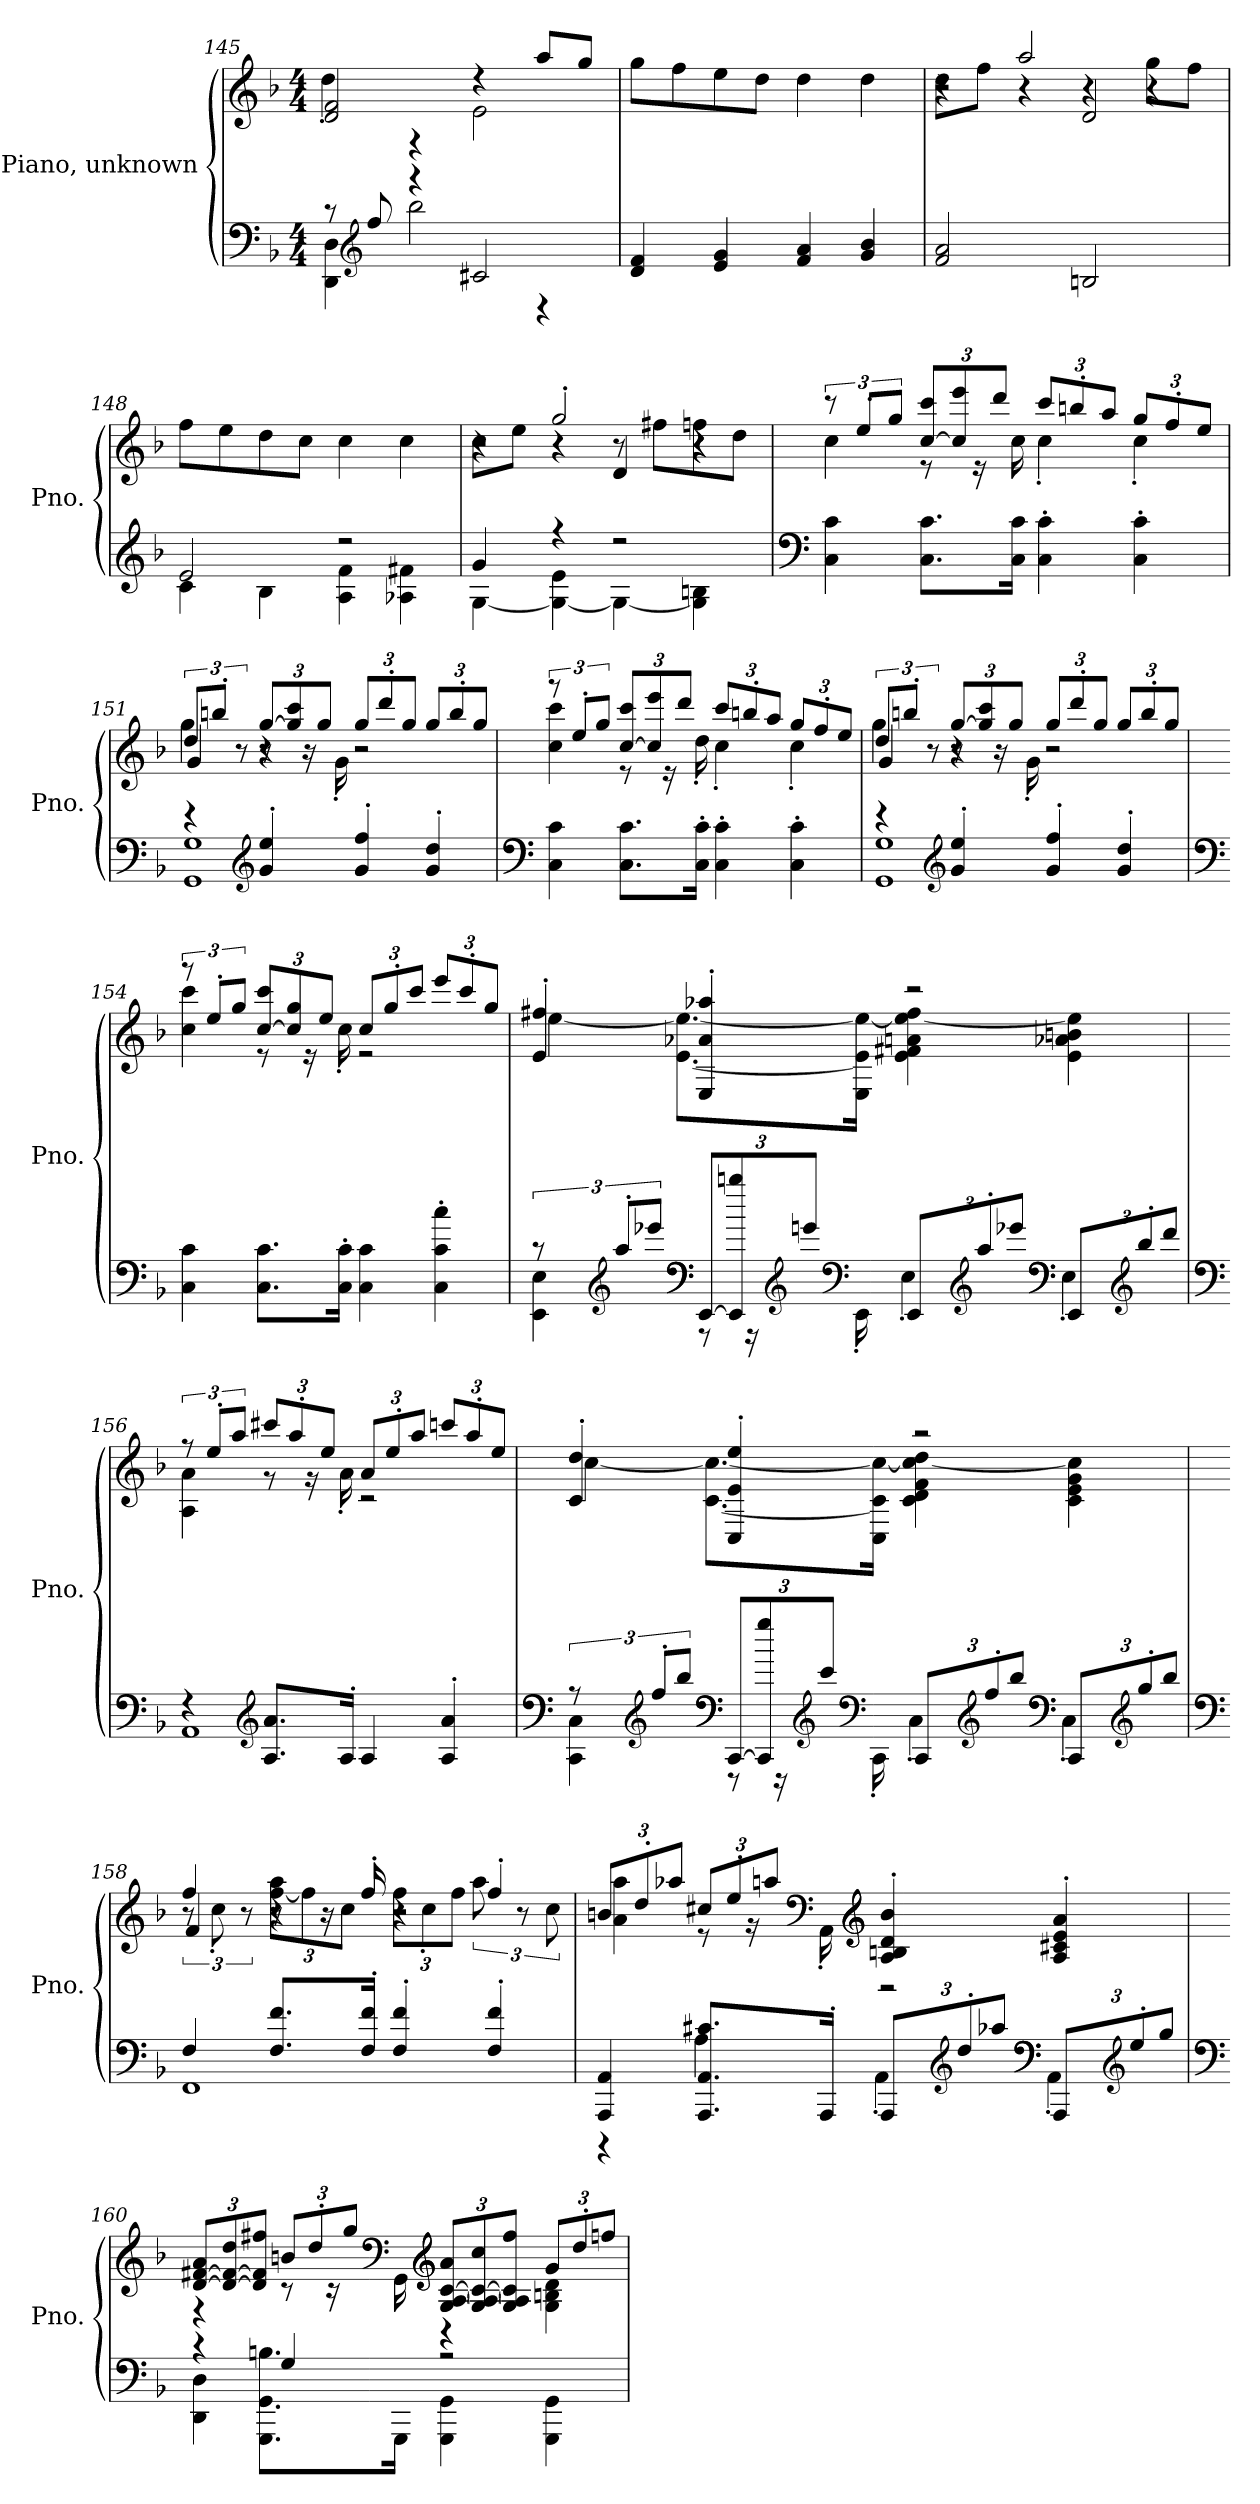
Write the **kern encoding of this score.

**kern	**kern
*part1	*part1
*staff2	*staff1
*I"Piano, unknown	*
*I'Pno.	*
*clefF4	*clefG2
*k[b-]	*k[b-]
*M4/4	*M4/4
=145	=145
*^	*^
8r	4DD\ 4D\	2d/ 2f/	4dd'\
*clefG2	*	*	*
8ff/	.	.	.
4r	2bb-\	.	4r
2c#X/	.	4r	2e\
.	4r	8aa/L	.
.	.	8gg/J	.
*v	*v	*	*
*	*v	*v
=146	=146
4d/ 4f/	8gg\L
.	8ff\
4e/ 4g/	8ee\
.	8dd\J
4f/ 4a/	4dd\
4g/ 4b-/	4dd\
!!LO:LB:g=z
=147	=147
*	*^
*	*	*^
2f/ 2a/	4r	8dd\L	2r
.	.	8ff\J	.
.	2aa/	4r	.
2Bn/	.	4r	2d/
.	4r	8gg\L	.
.	.	8ff\J	.
*	*v	*v	*v
=148	=148
*^	*
2e/	4c\	8ff\L
.	.	8ee\
.	4B-\	8dd\
.	.	8cc\J
2r	4A\ 4f\	4cc\
.	4A-X\ 4f#X\	4cc\
=149	=149	=149
*	*	*^
*	*	*	*^
4g/	[4G\	4r	8cc\L	2r
.	.	.	8ee\J	.
4r	4G\_ 4e\	2gg'/	4r	.
2r	4G\_	.	8r	4d/
.	.	.	8ff#X\L	.
.	4G\] 4Bn\	4r	8ffn\	4r
.	.	.	8dd\J	.
*v	*v	*	*	*
*	*v	*v	*v
=150	=150
*clefF4	*
*	*^
4C\ 4c\	12r	4cc\
.	12ee'/L	.
.	12gg/J	.
*	*Xbrackettup	*
8.C\ 8.c\L	[12cc/ 12ccc/L	8r
.	12cc/] 12eee/	.
.	.	16r
.	12ddd/J	.
16C\ 16c\Jk	.	16cc\
4C\' 4c\'	12ccc/L	4cc'\
.	12bbn'/	.
.	12aa/J	.
4C\' 4c\'	12gg/L	4cc'\
.	12ff'/	.
.	12ee/J	.
*	*v	*v
!!LO:LB:g=z
=151	=151
*^	*
*	*	*brackettup
*	*	*^
*	*	*	*^
4r	1GG 1G	12dd/L	4gg\	4g/
.	.	12bbn'/J	.	.
.	.	12r	.	.
*clefG2	*	*	*	*
*	*	*Xbrackettup	*	*
4g/' 4ee/'	.	[12gg/L	8r	4r
.	.	12gg/] 12ccc/	.	.
.	.	.	16r	.
.	.	12gg/J	.	.
.	.	.	16g'\	.
4g/' 4ff/'	.	12gg/L	2r	2r
.	.	12ddd'/	.	.
.	.	12gg/J	.	.
4g/' 4dd/'	.	12gg/L	.	.
.	.	12bb'/	.	.
.	.	12gg/J	.	.
*v	*v	*	*	*
*	*v	*v	*v
=152	=152
*clefF4	*
*	*brackettup
*	*^
4C\ 4c\	12r	4cc\ 4ccc\
.	12ee'/L	.
.	12gg/J	.
*	*Xbrackettup	*
8.C\ 8.c\L	[12cc/ 12ccc/L	8r
.	12cc/] 12eee/	.
.	.	16r
.	12ddd/J	.
16C\' 16c\'Jk	.	16dd'\
4C\' 4c\'	12ccc/L	4cc'\
.	12bbn'/	.
.	12aa/J	.
4C\' 4c\'	12gg/L	4cc'\
.	12ff'/	.
.	12ee/J	.
*	*v	*v
!!LO:LB:g=z
=153	=153
*^	*
*	*	*brackettup
*	*	*^
*	*	*	*^
4r	1GG 1G	12dd/L	4gg\	4g/
.	.	12bbn'/J	.	.
.	.	12r	.	.
*clefG2	*	*	*	*
*	*	*Xbrackettup	*	*
4g/' 4ee/'	.	[12gg/L	8r	4r
.	.	12gg/] 12ccc/	.	.
.	.	.	16r	.
.	.	12gg/J	.	.
.	.	.	16g'\	.
4g/' 4ff/'	.	12gg/L	2r	2r
.	.	12ddd'/	.	.
.	.	12gg/J	.	.
4g/' 4dd/'	.	12gg/L	.	.
.	.	12bb'/	.	.
.	.	12gg/J	.	.
*v	*v	*	*	*
*	*v	*v	*v
=154	=154
*clefF4	*
*	*brackettup
*	*^
4C\ 4c\	12r	4cc\ 4ccc\
.	12ee'/L	.
.	12gg/J	.
*	*Xbrackettup	*
8.C\ 8.c\L	[12cc/ 12ccc/L	8r
.	12cc/] 12gg/	.
.	.	16r
.	12ee/J	.
16C\' 16c\'Jk	.	16cc'\
4C\ 4c\	12cc/L	2r
.	12gg'/	.
.	12ccc/J	.
4C\' 4c\' 4cc\'	12eee/L	.
.	12ccc'/	.
.	12gg/J	.
!!LO:LB:g=z	!!
=155	=155	=155
*^	*	*
12r	4EE\ 4E\	4e/' 4ff#X/'	[4ee\
*clefG2	*	*	*
12aa'/L	.	.	.
12eee-X/J	.	.	.
*clefF4	*	*	*
*Xbrackettup	*	*	*
[12EE/L	8r	4E/' 4a-X/' 4aa-X/'	[8.e\ 8.ee\_L
12EE/] 12bbn/	.	.	.
.	16r	.	.
*clefG2	*	*	*
12eeen/J	.	.	.
*clefF4	*	*	*
.	16EE'\	.	16E\ 16e\] 16ee\_Jk
12EE/L	4E'\	2r	4e\ 4f#X\ 4an\ 4ee\_ 4ff#\
*clefG2	*	*	*
12aa'/	.	.	.
12eee-X/J	.	.	.
*clefF4	*	*	*
12EE/L	4E'\	.	4e\ 4a-X\ 4bn\ 4ee\]
*clefG2	*	*	*
12bb'/	.	.	.
12ddd/J	.	.	.
!!LO:PB:g=z	!!
=156	=156	=156	=156
*clefF4	*	*	*
*	*	*brackettup	*
4r	1AA	12r	4A\ 4a\
.	.	12ee'/L	.
.	.	12aa/J	.
*clefG2	*	*	*
*	*	*Xbrackettup	*
8.A/ 8.a/L	.	12ccc#X/L	8r
.	.	12aa'/	.
.	.	.	16r
.	.	12ee/J	.
16A'/Jk	.	.	16a'\
4A/	.	12a/L	2r
.	.	12ee'/	.
.	.	12aa/J	.
4A/' 4a/'	.	12cccn/L	.
.	.	12aa'/	.
.	.	12ee/J	.
!!LO:LB:g=z	!!
=157	=157	=157	=157
*clefF4	*	*	*
*brackettup	*	*	*
12r	4CC\ 4C\	4c/' 4dd/'	[4cc\
*clefG2	*	*	*
12ff'/L	.	.	.
12bb-/J	.	.	.
*clefF4	*	*	*
*Xbrackettup	*	*	*
[12CC/L	8r	4C/' 4e/' 4ee/'	[8.c\ 8.cc\_L
12CC/] 12gg/	.	.	.
.	16r	.	.
*clefG2	*	*	*
12ccc/J	.	.	.
*clefF4	*	*	*
.	16CC'\	.	16C\ 16c\] 16cc\_Jk
12CC/L	4C'\	2r	4c\ 4d\ 4f\ 4cc\_ 4dd\
*clefG2	*	*	*
12ff'/	.	.	.
12bb-/J	.	.	.
*clefF4	*	*	*
12CC/L	4C'\	.	4c\ 4e\ 4g\ 4cc\]
*clefG2	*	*	*
12gg'/	.	.	.
12bb-/J	.	.	.
*	*	*v	*v
=158	=158	=158
*clefF4	*	*
*	*	*^
*	*	*	*brackettup
*	*	*	*^
4F/	1FF	4ff/	12r	4f/
.	.	.	12cc'\	.
.	.	.	12r	.
*	*	*	*Xbrackettup	*
8.F/ 8.f/L	.	8r	[12ff\ 12aa\L	4r
.	.	.	12ff\]	.
.	.	16r	.	.
.	.	.	12cc\J	.
16F/' 16f/'Jk	.	16ff'/	.	.
4F/' 4f/'	.	4r	12ff\L	2r
.	.	.	12cc'\	.
.	.	.	12ff\J	.
*	*	*	*brackettup	*
4F/' 4f/'	.	4ff'/	12aa\	.
.	.	.	12r	.
.	.	.	12cc\	.
*	*	*v	*v	*v
!!LO:LB:g=z
=159	=159	=159
*	*	*Xbrackettup
*	*	*^
4AAA/ 4AA/	4r	12bn/L	4a\ 4aa\
.	.	12dd'/	.
.	.	12aa-X/J	.
8.AAA/ 8.AA/ 8.c#X/L	4A\	12cc#X/L	8r
.	.	12ee'/	.
.	.	.	16r
.	.	12aan/J	.
*	*	*clefF4	*
16AAA'/Jk	.	.	16AA'\
*	*	*clefG2	*
12AAA/L	4AA'\	4A/' 4Bn/' 4d/' 4b/'	2r
*clefG2	*	*	*
12dd'/	.	.	.
12aa-X/J	.	.	.
*clefF4	*	*	*
12AAA/L	4AA'\	4A/' 4c#X/' 4e/' 4a/'	.
*clefG2	*	*	*
12ee'/	.	.	.
12gg/J	.	.	.
!!LO:LB:g=z	!!
=160	=160	=160	=160
*clefF4	*	*	*
4r	4DD\ 4D\	[12d/ [12f#X/ 12a/L	4r
.	.	12d/_ 12f#/_ 12dd/	.
.	.	12d/] 12f#/] 12ff#X/J	.
4G/	8.GGG\ 8.GG\ 8.Bn\L	12bn/L	8r
.	.	12dd'/	.
.	.	.	16r
.	.	12gg/J	.
*	*	*clefF4	*
.	16GGG\Jk	.	16GG\
*	*	*clefG2	*
2r	4GGG\ 4GG\	[12G/ [12A/ [12c/ 12a/L	4r
.	.	12G/_ 12A/_ 12c/_ 12cc/	.
.	.	12G/] 12A/] 12c/] 12ff#/J	.
.	4GGG\ 4GG\	12g/L	4G\ 4Bn\ 4d\
.	.	12dd'/	.
.	.	12ffn/J	.
*v	*v	*	*
*	*v	*v
=	=
*-	*-
